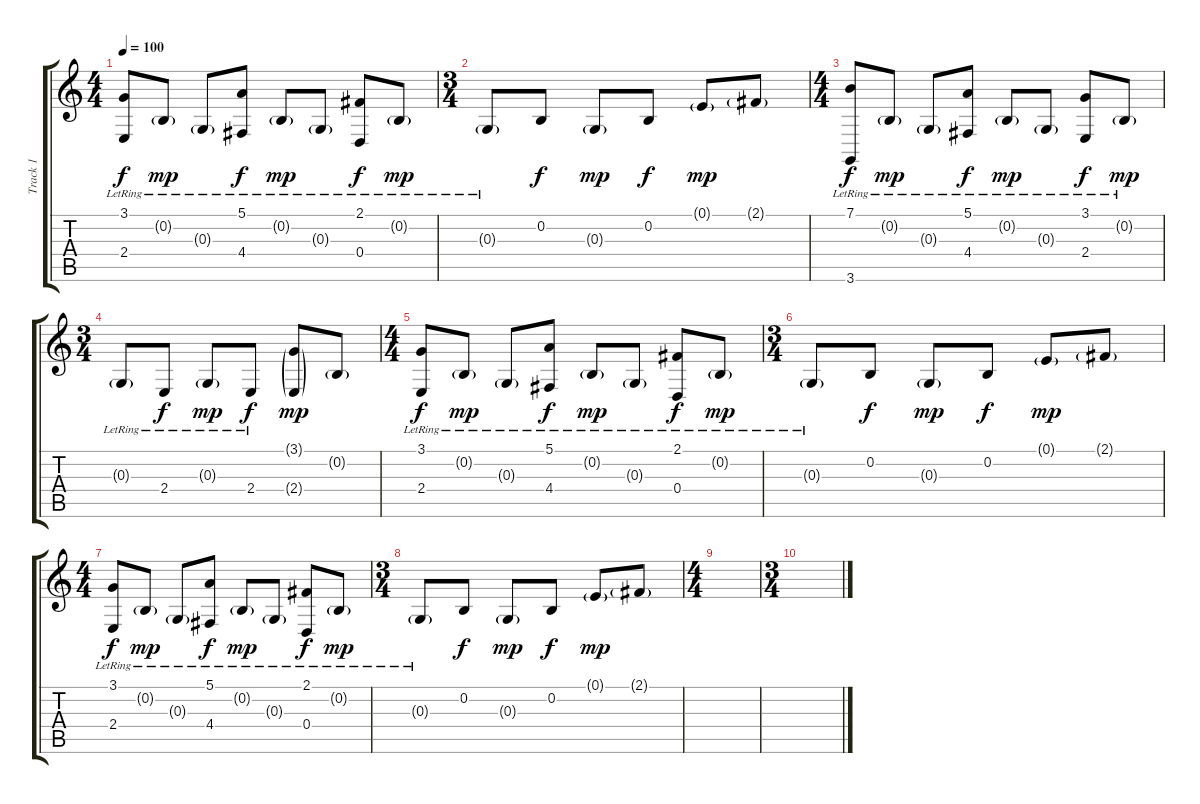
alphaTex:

\track ("Track 1" "Track 1") {instrument acousticgrandpiano}
\staff {score tabs}
\tuning (E4 B3 G3 D3 A2 E2) {hide}
\ts (4 4)
\tempo 100
\clef g2
\ks c
(3.1{lr} 2.4).8{dy f} 0.2{g lr}.8{dy mp} 0.3{g lr}.8 (5.1{lr} 4.4{lr}).8{dy f} 0.2{g lr}.8{dy mp} 0.3{g lr}.8 (2.1{lr} 0.4{lr}).8{dy f} 0.2{g lr}.8{dy mp} |
\ts (3 4)
0.3{g lr}.8 0.2.8{dy f} 0.3{g}.8{dy mp} 0.2.8{dy f} 0.1{g}.8{dy mp} 2.1{g}.8 |
\ts (4 4)
(7.1{lr} 3.6{lr}).8{dy f} 0.2{g lr}.8{dy mp} 0.3{g lr}.8 (5.1{lr} 4.4{lr}).8{dy f} 0.2{g lr}.8{dy mp} 0.3{g lr}.8 (3.1{lr} 2.4{lr}).8{dy f} 0.2{g lr}.8{dy mp} |
\ts (3 4)
0.3{g lr}.8 2.4{lr}.8{dy f} 0.3{g lr}.8{dy mp} 2.4{lr}.8{dy f} (3.1{g} 2.4{g}).8{dy mp} 0.2{g}.8 |
\ts (4 4)
(3.1{lr} 2.4).8{dy f} 0.2{g lr}.8{dy mp} 0.3{g lr}.8 (5.1{lr} 4.4{lr}).8{dy f} 0.2{g lr}.8{dy mp} 0.3{g lr}.8 (2.1{lr} 0.4{lr}).8{dy f} 0.2{g lr}.8{dy mp} |
\ts (3 4)
0.3{g lr}.8 0.2.8{dy f} 0.3{g}.8{dy mp} 0.2.8{dy f} 0.1{g}.8{dy mp} 2.1{g}.8 |
\ts (4 4)
(3.1{lr} 2.4).8{dy f} 0.2{g lr}.8{dy mp} 0.3{g lr}.8 (5.1{lr} 4.4{lr}).8{dy f} 0.2{g lr}.8{dy mp} 0.3{g lr}.8 (2.1{lr} 0.4{lr}).8{dy f} 0.2{g lr}.8{dy mp} |
\ts (3 4)
0.3{g lr}.8 0.2.8{dy f} 0.3{g}.8{dy mp} 0.2.8{dy f} 0.1{g}.8{dy mp} 2.1{g}.8 |
\ts (4 4)
|
\ts (3 4)
